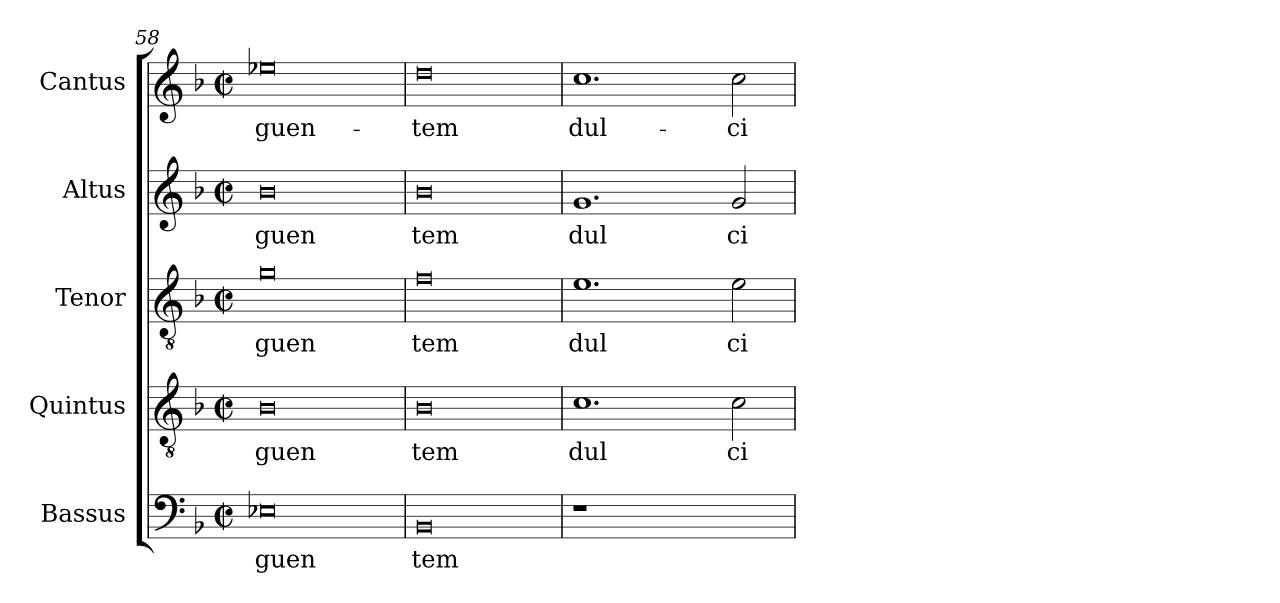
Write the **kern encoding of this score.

**kern	**text	**kern	**text	**kern	**text	**kern	**text	**kern	**text
*part5	*part5	*part4	*part4	*part3	*part3	*part2	*part2	*part1	*part1
*staff5	*staff5	*staff4	*staff4	*staff3	*staff3	*staff2	*staff2	*staff1	*staff1
*I"Bassus	*	*I"Quintus	*	*I"Tenor	*	*I"Altus	*	*I"Cantus	*
*clefF4	*	*clefGv2	*	*clefGv2	*	*clefG2	*	*clefG2	*
*k[b-]	*	*k[b-]	*	*k[b-]	*	*k[b-]	*	*k[b-]	*
*F:	*	*F:	*	*F:	*	*F:	*	*F:	*
*M2/2	*	*M2/2	*	*M2/2	*	*M2/2	*	*M2/2	*
*met(c|)	*	*met(c|)	*	*met(c|)	*	*met(c|)	*	*met(c|)	*
=58	=58	=58	=58	=58	=58	=58	=58	=58	=58
!	!LO:LY:b:cj	!	!LO:LY:b:cj	!	!LO:LY:b:cj	!	!LO:LY:b:cj	!	!LO:LY:b:cj
0E-X	guen	0B-	guen	0g	guen	0b-	guen	0ee-X	-guen-
=59	=59	=59	=59	=59	=59	=59	=59	=59	=59
!	!LO:LY:b:cj	!	!LO:LY:b:cj	!	!LO:LY:b:cj	!	!LO:LY:b:cj	!	!LO:LY:b:cj
0BB-	tem	0B-	tem	0f	tem	0b-	tem	0dd	-tem
=60	=60	=60	=60	=60	=60	=60	=60	=60	=60
!	!	!	!LO:LY:b:cj	!	!LO:LY:b:cj	!	!LO:LY:b:cj	!	!LO:LY:b:cj
1r	.	1.c	dul	1.e	dul	1.g	dul	1.cc	dul-
1ryy	.	.	.	.	.	.	.	.	.
!	!	!	!LO:LY:b:cj	!	!LO:LY:b:cj	!	!LO:LY:b:cj	!	!LO:LY:b:cj
.	.	2c\	ci	2e\	ci	2g/	ci	2cc\	-ci-
=	=	=	=	=	=	=	=	=	=
*-	*-	*-	*-	*-	*-	*-	*-	*-	*-
